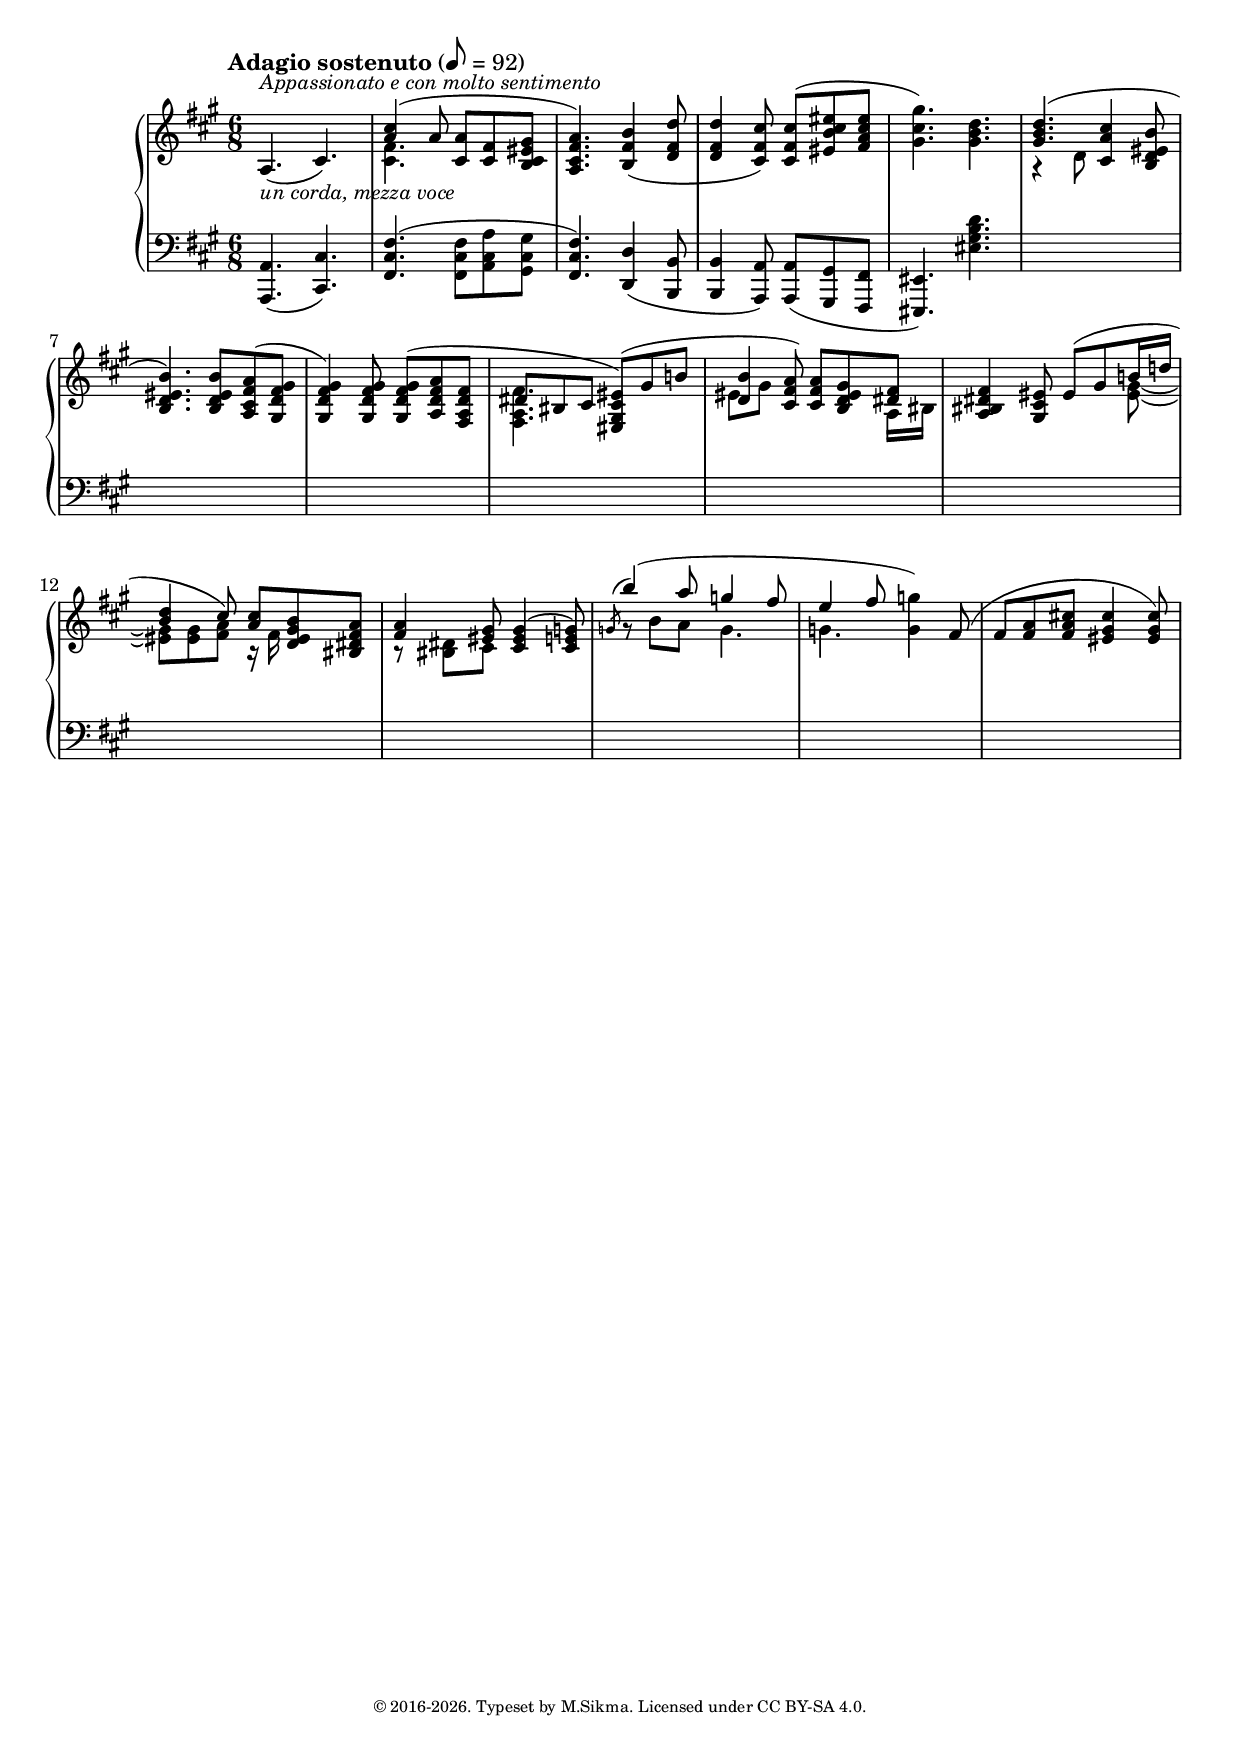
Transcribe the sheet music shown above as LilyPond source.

%===========================================================================
%    Piano Sonata Op.106 (L.Beethoven) - III
%===========================================================================
%
%    (C) 2016-2017, Michiel Sikma <michiel@sikma.org>
%    Licensed under CC BY-SA 4.0.
%
%---------------------------------------------------------------------------

\include "sonata-op106-headers.ily"

%---------------------------------------------------------------------------
%    III. Adagio sostenuto
%---------------------------------------------------------------------------

three-section-one = {
  \key fis \minor
  \time 6/8
  \tempo "Adagio sostenuto" 8 = 92
}

\bookpart {
  \paper {
    markup-system-spacing = \std-padding-page-n
    bookTitleMarkup = \std-title-markup-page-n-no-titles
  }
  \header {
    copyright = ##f
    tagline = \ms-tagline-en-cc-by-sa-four
  }
  \score {
    \new PianoStaff \with {
      \std-staff-spacing
    } <<
      \set PianoStaff.connectArpeggios = ##t
      %---------------------------------------------------------------------
      %    Right hand
      %---------------------------------------------------------------------
      \new Staff = "right" \with {
        \std-magnification
        \stdDynSize
        midiInstrument = "acoustic grand"
      } {
        \clef treble \relative c'' {
          \three-section-one
          a,4._(^\markup { \italic "Appassionato e con molto sentimento" }_\markup { \italic "un corda, mezza voce" }
          cis4.) |
          <<
            \relative c'' {
              <a cis>4^( a8 s4. |
              <a, cis fis a>4.)
            }
            \\
            \relative c' {
              <cis fis>4. \stemUp
              <cis a'>8 <cis fis>8 <b cis eis gis>8
            }
          >>
          <b fis' b>4_( <d fis d'>8 |
          4 <cis fis cis'>8) 8^( <eis b' cis eis> <fis a cis eis> |
          <gis cis gis'>4.) <gis b d>4. |
        }
        \relative c'' {
          <<
            {
              <gis d' b>4.^( <cis, a' cis>4 <b d eis b'>8 |
              4.)
            }
            \\
            \relative c' {
              a4\rest d8 
            }
          >>
          <b d eis b'>8 <a cis fis a>8^( <gis d' fis gis>8 |
          <gis d' fis gis>4) 8 8^( <a d fis a>8 <fis a d fis>8 |
          <<
            \relative c' {
              dis8 bis cis
            }
            \\
            \relative c {
              <fis a fis'>4.
            }
          >>
          <eis gis cis eis>8)^( gis' b! |
          <<
            \relative c' {
              <d b'>4
            }
            \\
            \relative c' {
              eis8-[ gis]
            }
          >>
          <cis, fis a>8)
          <<
            \relative c' {
              <cis fis a>8 <b d eis gis> <dis fis> |
              <a bis dis fis>4 <gis cis eis>8
              eis'8-[^( gis b!16 d!] |
              <b d>4 cis8) <a cis>8 <d, eis gis b>8 <bis dis fis a>8 |
              <fis' a>4 <eis gis>8 <cis eis gis>4^( <cis e g>8) |
              \acciaccatura { g'8 } b'4^( a8 g4 fis8 |
              e4 fis8 \stemDown <g, g'>4) \stemUp fis8^( |
              fis8-[ <fis a> <fis a cis!>] <eis gis cis>4 8)
            }
            \\
            \relative c' {
              s8 s8 a16-[ bis] |
              s4 s8 s4 <eis_~ gis_~>8 |
              <eis! gis>8 <eis gis> <fis a>
              b,16\rest fis'16 s4 |
              b,8\rest <bis dis>8-[ cis] s4. |
              g'8\rest b8 a g4. |
              g4. s4 s8 |
            }
          >>
        }
      }
      %---------------------------------------------------------------------
      %    Left hand
      %---------------------------------------------------------------------
      \new Staff = "left" \with {
        \std-magnification
        \stdDynSize
        midiInstrument = "acoustic grand"
      } {
        \clef bass \relative c, {
          \three-section-one
          <a a'>4._( <cis cis'>4.) |
          <fis cis' fis>4.^( \stemDown <fis cis' fis>8 <a cis a'>8 <gis cis gis'>8 |
          \stemUp <fis cis' fis>4.)
          \stemNeutral
          <d d'>4_( <b b'>8 | 4 <a a'>8) 8_( <gis gis'> <fis fis'> |
          <eis eis'>4.) <eis''! gis b d>4. |
          s2. |
          s2. |
          s2. |
          s2. |
          s2. |
          s2. |
          s2. |
          s2. |
          s2. |
          s2. |
          s2. |
        }
      }
    >>
    \layout {
      \context {
        \Score
        % Set the score to a default note value of one crotchet.
        \override SpacingSpanner.common-shortest-duration = #(ly:make-moment 1/8)
        \consists #Span_stem_engraver
      }
    }
    \midi {
      \tempo 4 = 60
    }
  }
}
